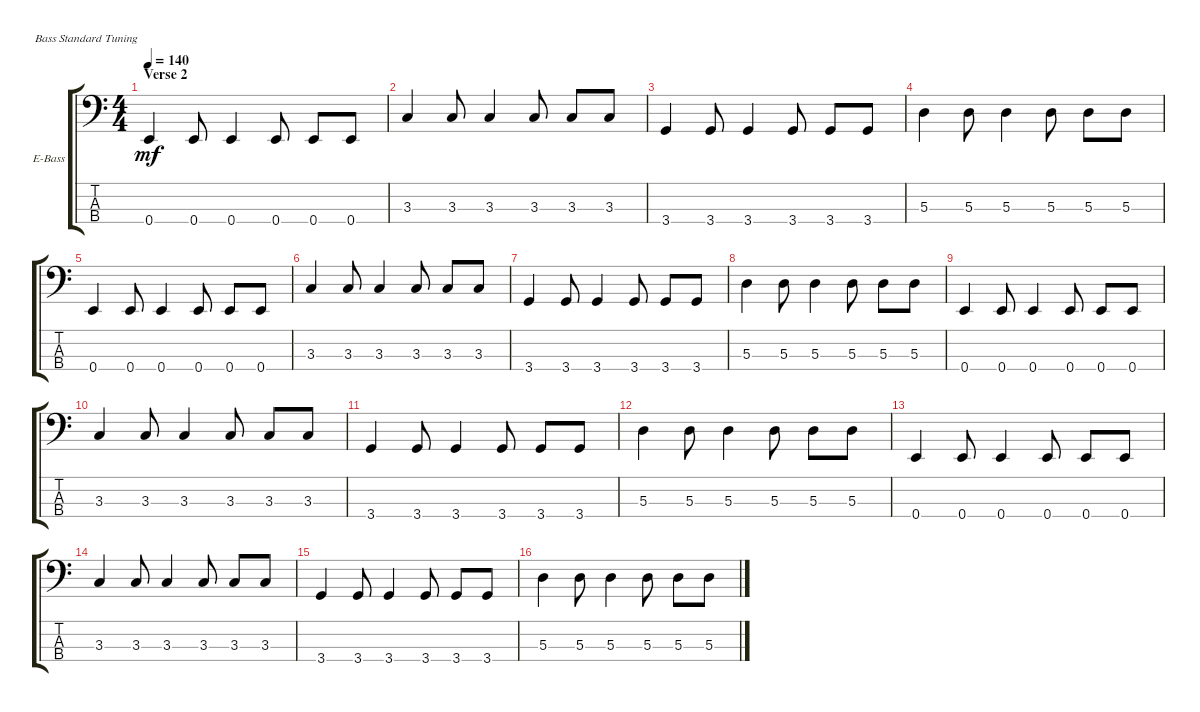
\defaultSystemsLayout 4
\bracketExtendMode groupsimilarinstruments
\firstSystemTrackNameOrientation horizontal
\otherSystemsTrackNameOrientation horizontal
\track ("Electric Bass" "E-Bass") {instrument electricbassfinger}
\staff {score tabs}
\tuning (G2 D2 A1 E1)
\ts (4 4)
\section ("" "Verse 2")
\tempo 140
\clef f4
\ks c
0.4.4{dy mf} 0.4.8 0.4.4 0.4.8 0.4.8 0.4.8 |
3.3.4 3.3.8 3.3.4 3.3.8 3.3.8 3.3.8 |
3.4.4 3.4.8 3.4.4 3.4.8 3.4.8 3.4.8 |
5.3.4 5.3.8 5.3.4 5.3.8 5.3.8 5.3.8 |
0.4.4 0.4.8 0.4.4 0.4.8 0.4.8 0.4.8 |
3.3.4 3.3.8 3.3.4 3.3.8 3.3.8 3.3.8 |
3.4.4 3.4.8 3.4.4 3.4.8 3.4.8 3.4.8 |
5.3.4 5.3.8 5.3.4 5.3.8 5.3.8 5.3.8 |
0.4.4 0.4.8 0.4.4 0.4.8 0.4.8 0.4.8 |
3.3.4 3.3.8 3.3.4 3.3.8 3.3.8 3.3.8 |
3.4.4 3.4.8 3.4.4 3.4.8 3.4.8 3.4.8 |
5.3.4 5.3.8 5.3.4 5.3.8 5.3.8 5.3.8 |
0.4.4 0.4.8 0.4.4 0.4.8 0.4.8 0.4.8 |
3.3.4 3.3.8 3.3.4 3.3.8 3.3.8 3.3.8 |
3.4.4 3.4.8 3.4.4 3.4.8 3.4.8 3.4.8 |
5.3.4 5.3.8 5.3.4 5.3.8 5.3.8 5.3.8
